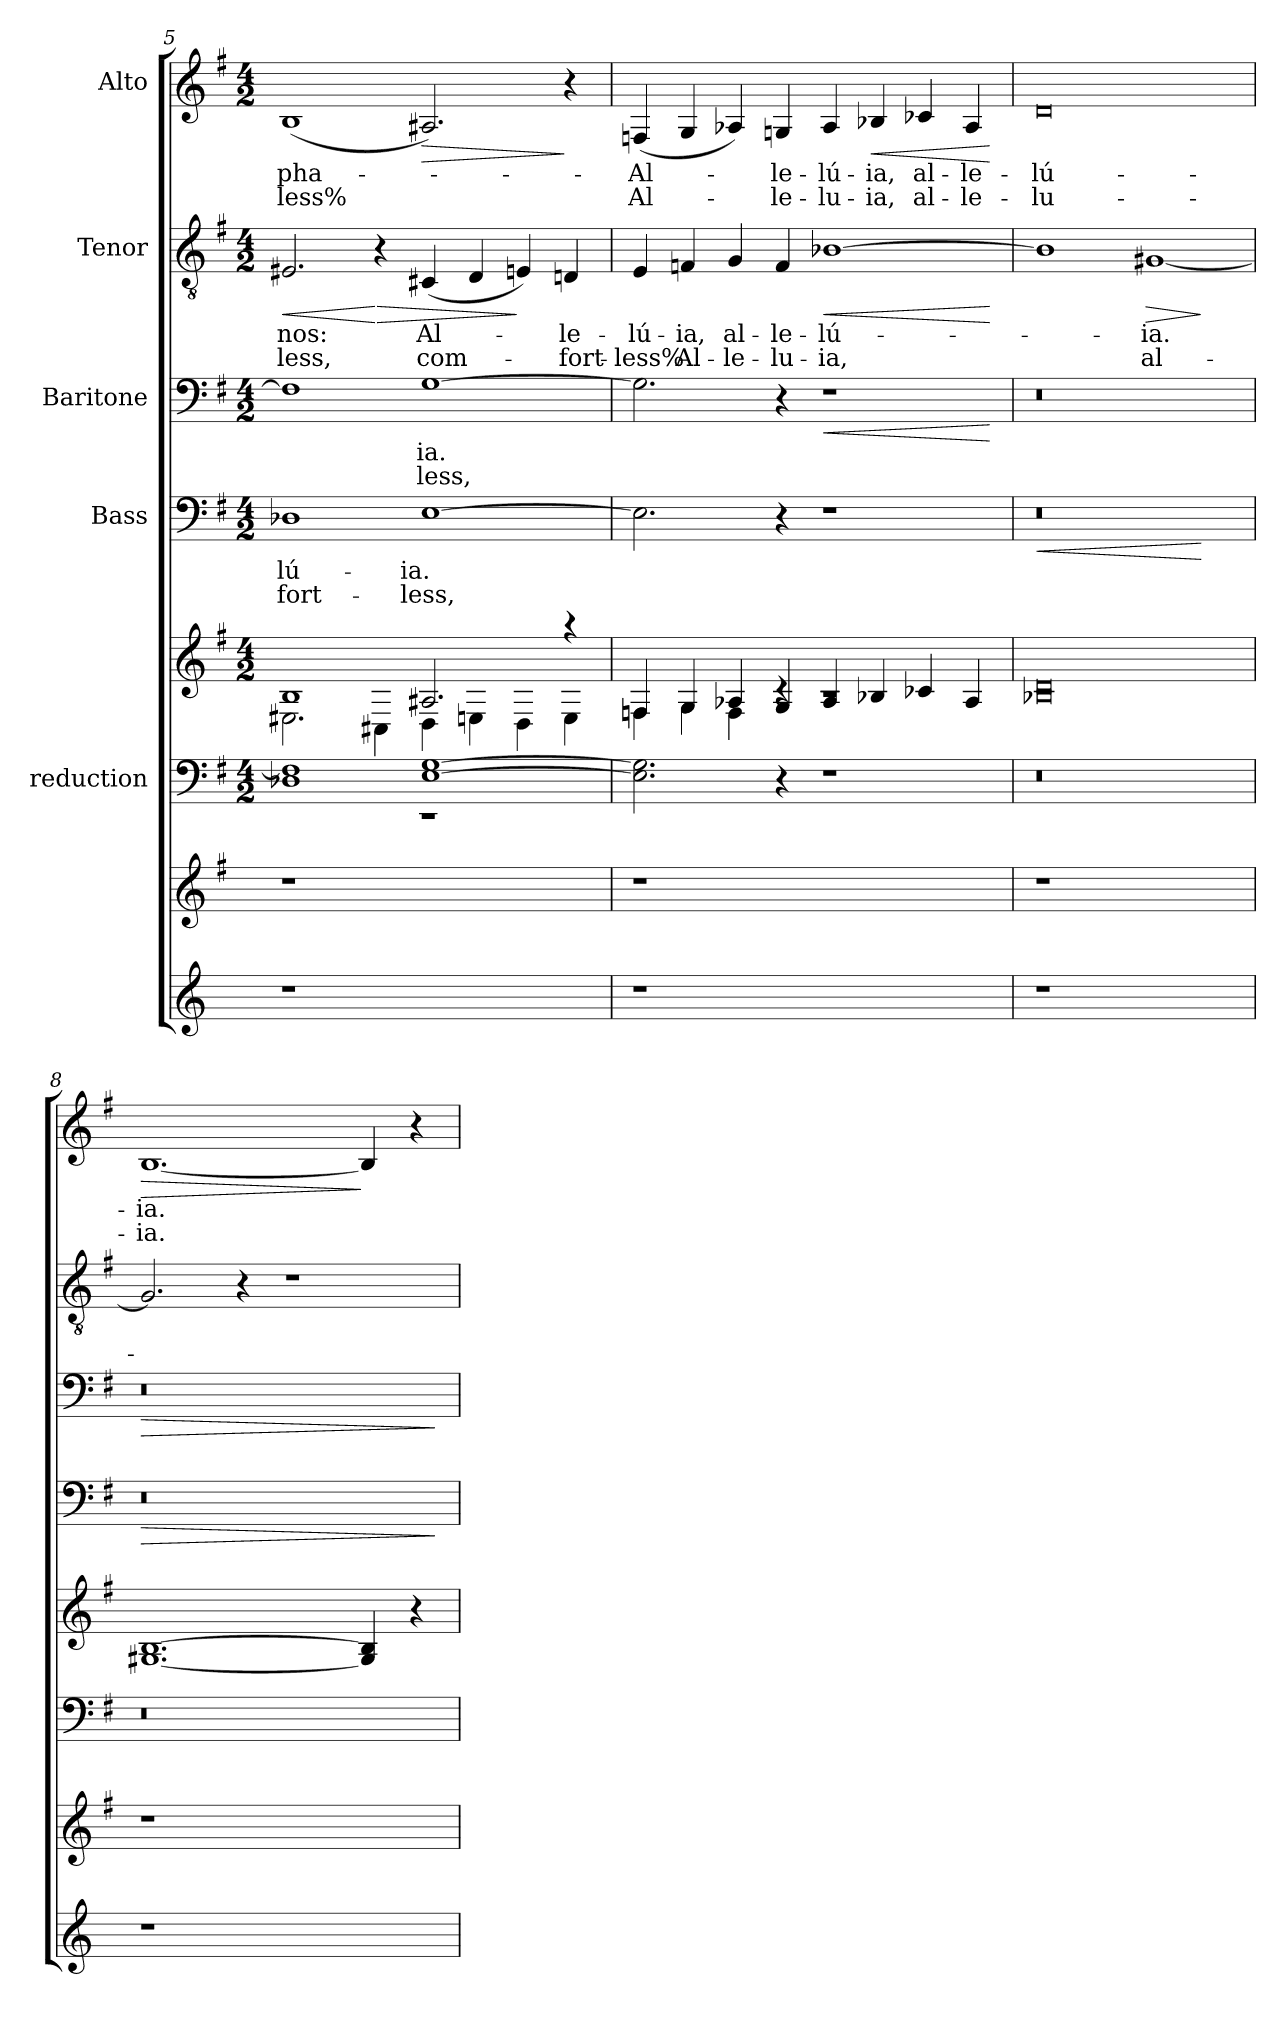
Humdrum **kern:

**kern	**kern	**kern	**kern	**kern	**text	**text	**dynam	**kern	**text	**text	**dynam	**kern	**text	**text	**dynam	**kern	**text	**text	**dynam
*part7	*part6	*part5	*part5	*part4	*part4	*part4	*part4	*part3	*part3	*part3	*part3	*part2	*part2	*part2	*part2	*part1	*part1	*part1	*part1
*staff8	*staff7	*staff6	*staff5	*staff4	*staff4	*staff4	*staff4	*staff3	*staff3	*staff3	*staff3	*staff2	*staff2	*staff2	*staff2	*staff1	*staff1	*staff1	*staff1
*	*	*I"reduction	*	*I"Bass	*	*	*	*I"Baritone	*	*	*	*I"Tenor	*	*	*	*I"Alto	*	*	*
*clefG2	*clefG2	*clefF4	*clefG2	*clefF4	*	*	*	*clefF4	*	*	*	*clefGv2	*	*	*	*clefG2	*	*	*
*	*ITrd-3c-5	*ITrd-3c-5	*ITrd-3c-5	*ITrd-3c-5	*	*	*	*ITrd-3c-5	*	*	*	*ITrd-3c-5	*	*	*	*ITrd-3c-5	*	*	*
*k[]	*k[]	*k[]	*k[]	*k[]	*	*	*	*k[]	*	*	*	*k[]	*	*	*	*k[]	*	*	*
*C:	*C:	*C:	*C:	*C:	*	*	*	*C:	*	*	*	*C:	*	*	*	*C:	*	*	*
*	*	*M4/2	*M4/2	*M4/2	*	*	*	*M4/2	*	*	*	*M4/2	*	*	*	*M4/2	*	*	*
=5	=5	=5	=5	=5	=5	=5	=5	=5	=5	=5	=5	=5	=5	=5	=5	=5	=5	=5	=5
*	*	*^	*^	*	*	*	*	*	*	*	*	*	*	*	*	*	*	*	*
!	!	!	!	!	!	!	!LO:LY:b:rj	!LO:LY:b:rj	!	!	!	!	!	!	!LO:LY:b	!LO:LY:b	!LO:HP:b	!	!LO:LY:b	!LO:LY:b	!
1r	1r	1B-]	1G-X	1e	2.A#X\	1G-X	-lú-	-fort-	.	1B-]	.	.	.	2.A#X/	-nos:	-less,	<	(<1e	-pha-	-less%	.
!	!	!	!	!	!	!	!	!	!	!	!	!	!	!	!	!	!LO:HP:n=1:b	!	!	!	!
.	.	.	.	.	4F#X\	.	.	.	.	.	.	.	.	4r	.	.	[ >	.	.	.	.
!	!	!	!	!	!	!	!LO:LY:b	!LO:LY:b	!	!	!LO:LY:b	!LO:LY:b	!	!	!LO:LY:b	!LO:LY:b	!	!	!	!	!LO:HP:b
1ryy	1ryy	[1A [1c	1rEE	2.d#X/	4G\	[1A	-ia.	-less,	.	[1c	-ia.	-less,	.	(>4F#X/	Al-	com-	.	2.d#X/)	.	.	>
.	.	.	.	.	4An\	.	.	.	.	.	.	.	.	4G/	.	.	.	.	.	.	.
.	.	.	.	.	4G\	.	.	.	.	.	.	.	.	4An/)	.	.	]	.	.	.	.
!	!	!	!	!	!	!	!	!	!	!	!	!	!	!	!LO:LY:b	!LO:LY:b	!	!	!	!	!
.	.	.	.	4raa	4A\	.	.	.	.	.	.	.	.	4Gn/	-le-	-fort-	.	4r	.	.	]
*	*	*v	*v	*	*	*	*	*	*	*	*	*	*	*	*	*	*	*	*	*	*
=6	=6	=6	=6	=6	=6	=6	=6	=6	=6	=6	=6	=6	=6	=6	=6	=6	=6	=6	=6	=6
!	!	!	!	!	!	!	!	!	!	!	!	!	!	!LO:LY:b	!LO:LY:b	!	!	!LO:LY:b	!LO:LY:b	!
1r	1r	2.A\] 2.c\]	4B-X/	4B-\	2.A\]	.	.	.	2.c\]	.	.	.	4A/	-lú-	-less%	.	(4B-X/	Al-	Al-	.
!	!	!	!	!	!	!	!	!	!	!	!	!	!	!LO:LY:b	!LO:LY:b	!	!	!	!	!
.	.	.	4c/	4c\	.	.	.	.	.	.	.	.	4B-X/	-ia,	Al-	.	4c/	.	.	.
!	!	!	!	!	!	!	!	!	!	!	!	!	!	!LO:LY:b	!LO:LY:b	!	!	!	!	!
.	.	.	4d-X/	4B-\	.	.	.	.	.	.	.	.	4c/	al-	-le-	.	4d-X/)	.	.	.
!	!	!	!	!	!	!	!	!	!	!	!	!	!	!LO:LY:b	!LO:LY:b	!	!	!LO:LY:b	!LO:LY:b	!
.	.	4r	4c/	4rc	4r	.	.	.	4r	.	.	.	4B-/	-le-	-lu-	.	4cn/	-le-	-le-	.
!	!	!	!	!	!	!	!	!	!	!	!	!LO:HP:b	!	!LO:LY:b	!LO:LY:b	!LO:HP:b	!	!LO:LY:b	!LO:LY:b	!
1ryy	1ryy	1r	4d-/	1rc	1r	.	.	.	1r	.	.	<	[1e-X	-lú-	-ia,	<	4d-/	-lú-	-lu-	.
!	!	!	!	!	!	!	!	!	!	!	!	!	!	!	!	!	!	!LO:LY:b	!LO:LY:b	!LO:HP:b
.	.	.	4e-X/	.	.	.	.	.	.	.	.	.	.	.	.	.	4e-X/	-ia,	-ia,	<
!	!	!	!	!	!	!	!	!	!	!	!	!	!	!	!	!	!	!LO:LY:b	!LO:LY:b	!
.	.	.	4f-X/	.	.	.	.	.	.	.	.	.	.	.	.	.	4f-X/	al-	al-	.
!	!	!	!	!	!	!	!	!	!	!	!	!	!	!	!	!	!	!LO:LY:b	!LO:LY:b	!
.	.	.	4d-/	.	.	.	.	.	.	.	.	.	.	.	.	.	4d-/	-le-	-le-	.
*	*	*	*v	*v	*	*	*	*	*	*	*	*	*	*	*	*	*	*	*	*
.	.	.	.	.	.	.	.	.	.	.	[	.	.	.	[	.	.	.	[
=7	=7	=7	=7	=7	=7	=7	=7	=7	=7	=7	=7	=7	=7	=7	=7	=7	=7	=7	=7
!	!	!	!	!	!	!	!LO:HP:b	!	!	!	!	!	!	!	!	!	!LO:LY:b	!LO:LY:b	!
1r	1r	0r	0e-X 0g	0r	.	.	<	0r	.	.	.	1e-]	.	.	.	0g	-lú-	-lu-	.
!	!	!	!	!	!	!	!	!	!	!	!	!	!LO:LY:b	!LO:LY:b	!LO:HP:b	!	!	!	!
1ryy	1ryy	.	.	.	.	.	.	.	.	.	.	[1c#X	-ia.	al-	>	.	.	.	.
.	.	.	.	.	.	.	[	.	.	.	.	.	.	.	]	.	.	.	.
=8	=8	=8	=8	=8	=8	=8	=8	=8	=8	=8	=8	=8	=8	=8	=8	=8	=8	=8	=8
!	!	!	!	!	!	!	!LO:HP:b	!	!	!	!LO:HP:b	!	!	!	!	!	!LO:LY:b	!LO:LY:b	!LO:HP:b
1r	1r	0r	[1.c#X [1.e	0r	.	.	>	0r	.	.	>	2.c#/]	.	.	.	[1.e	-ia.	-ia.	>
.	.	.	.	.	.	.	.	.	.	.	.	4r	.	.	.	.	.	.	.
1ryy	1ryy	.	.	.	.	.	.	.	.	.	.	1r	.	.	.	.	.	.	.
.	.	.	4c#/] 4e/]	.	.	.	.	.	.	.	.	.	.	.	.	4e/]	.	.	]
.	.	.	4r	.	.	.	.	.	.	.	.	.	.	.	.	4r	.	.	.
.	.	.	.	.	.	.	]	.	.	.	]	.	.	.	.	.	.	.	.
=	=	=	=	=	=	=	=	=	=	=	=	=	=	=	=	=	=	=	=
*-	*-	*-	*-	*-	*-	*-	*-	*-	*-	*-	*-	*-	*-	*-	*-	*-	*-	*-	*-
